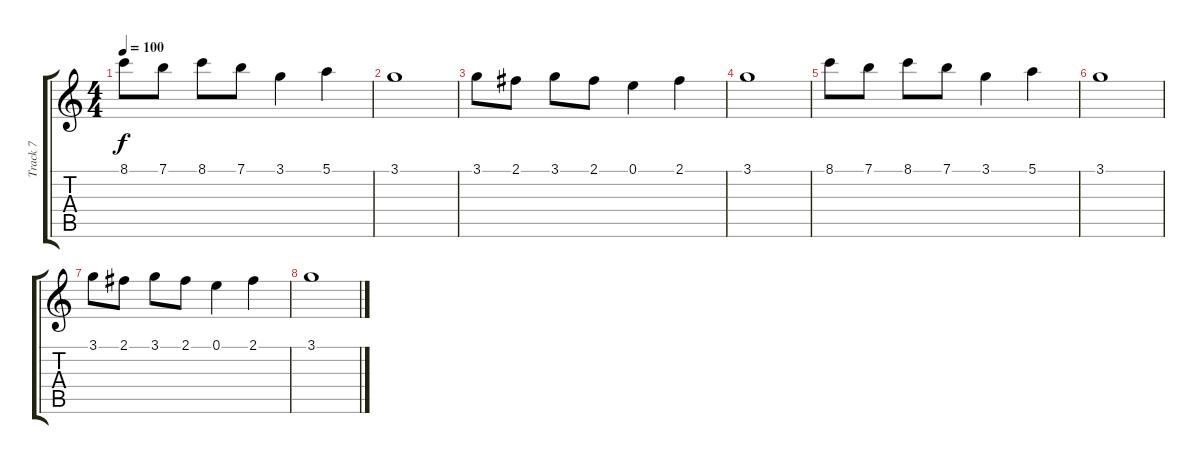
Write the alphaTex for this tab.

\track ("Track 7" "Track 7") {instrument acousticguitarsteel}
\staff {score tabs}
\tuning (E4 B3 G3 D3 A2 E2) {hide}
\ts (4 4)
\tempo 100
\clef g2
\ks c
8.1.8{dy f} 7.1.8 8.1.8 7.1.8 3.1.4 5.1.4 |
3.1.1 |
3.1.8 2.1.8 3.1.8 2.1.8 0.1.4 2.1.4 |
3.1.1 |
8.1.8 7.1.8 8.1.8 7.1.8 3.1.4 5.1.4 |
3.1.1 |
3.1.8 2.1.8 3.1.8 2.1.8 0.1.4 2.1.4 |
3.1.1
